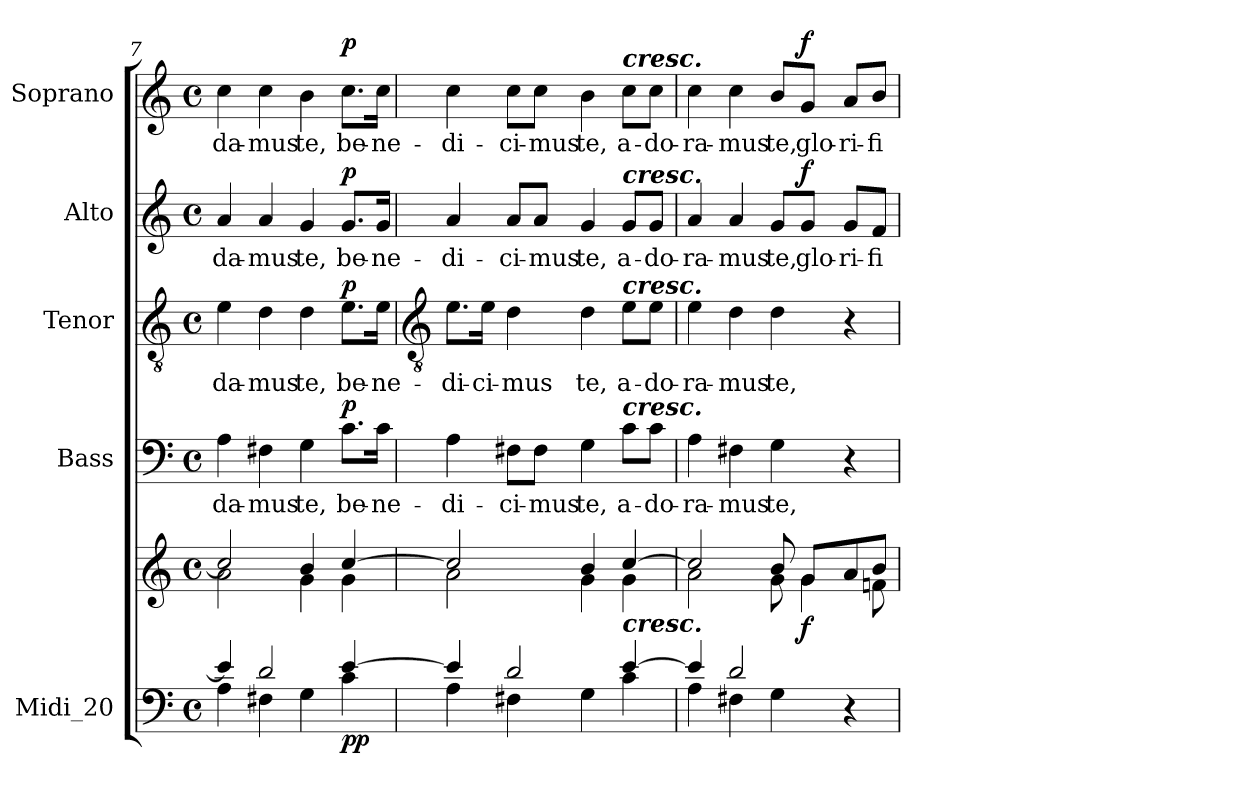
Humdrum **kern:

**kern	**kern	**dynam	**kern	**text	**dynam	**kern	**text	**dynam	**kern	**text	**dynam	**kern	**text	**dynam
*part5	*part5	*part5	*part4	*part4	*part4	*part3	*part3	*part3	*part2	*part2	*part2	*part1	*part1	*part1
*staff6	*staff5	*staff5/6	*staff4	*staff4	*staff4	*staff3	*staff3	*staff3	*staff2	*staff2	*staff2	*staff1	*staff1	*staff1
*I"Midi_20	*	*	*I"Bass	*	*	*I"Tenor	*	*	*I"Alto	*	*	*I"Soprano	*	*
*	*	*	*I'B	*	*	*I'T	*	*	*I'A	*	*	*I'S	*	*
*clefF4	*clefG2	*	*clefF4	*	*	*clefGv2	*	*	*clefG2	*	*	*clefG2	*	*
*k[]	*k[]	*	*k[]	*	*	*k[]	*	*	*k[]	*	*	*k[]	*	*
*C:	*C:	*	*C:	*	*	*C:	*	*	*C:	*	*	*C:	*	*
*M4/4	*M4/4	*	*M4/4	*	*	*M4/4	*	*	*M4/4	*	*	*M4/4	*	*
*met(c)	*met(c)	*	*met(c)	*	*	*met(c)	*	*	*met(c)	*	*	*met(c)	*	*
=7	=7	=7	=7	=7	=7	=7	=7	=7	=7	=7	=7	=7	=7	=7
*^	*^	*	*	*	*	*	*	*	*	*	*	*	*	*
!	!	!	!	!	!	!LO:LY:b	!	!	!LO:LY:b	!	!	!LO:LY:b	!	!	!LO:LY:b	!
4e/]	4A\	2cc/]	2a\	.	4A	-da-	.	4e	-da-	.	4a	-da-	.	4cc	-da-	.
!	!	!	!	!	!	!LO:LY:b	!	!	!LO:LY:b	!	!	!LO:LY:b	!	!	!LO:LY:b	!
2d/	4F#X\	.	.	.	4F#X	-mus	.	4d	-mus	.	4a	-mus	.	4cc	-mus	.
!	!	!	!	!	!	!LO:LY:b	!	!	!LO:LY:b	!	!	!LO:LY:b	!	!	!LO:LY:b	!
.	4G\	4b/	4g\	.	4G	te,	.	4d	te,	.	4g	te,	.	4b	te,	.
!	!	!	!	!LO:DY:b=2	!	!LO:LY:b	!	!	!LO:LY:b	!	!	!LO:LY:b	!	!	!LO:LY:b	!
!	!	!	!	!LO:DY:n=1:b	!	!	!LO:DY:b	!	!	!LO:DY:b	!	!	!LO:DY:b	!	!	!LO:DY:b
[4e/	4c\	[4cc/	4g\	p p	8.c\L	be-	p	8.e\L	be-	p	8.g/L	be-	p	8.cc\L	be-	p
!	!	!	!	!	!	!LO:LY:b	!	!	!LO:LY:b	!	!	!LO:LY:b	!	!	!LO:LY:b	!
.	.	.	.	.	16c\Jk	-ne-	.	16e\Jk	-ne-	.	16g/Jk	-ne-	.	16cc\Jk	-ne-	.
!!LO:LB:g=z
=8	=8	=8	=8	=8	=8	=8	=8	=8	=8	=8	=8	=8	=8	=8	=8	=8
*	*	*	*	*	*	*	*	*clefGv2	*	*	*	*	*	*	*	*
!	!	!	!	!	!	!LO:LY:b	!	!	!LO:LY:b	!	!	!LO:LY:b	!	!	!LO:LY:b	!
4e/]	4A\	2cc/]	2a\	.	4A	-di-	.	8.e\L	-di-	.	4a	-di-	.	4cc	-di-	.
!	!	!	!	!	!	!	!	!	!LO:LY:b	!	!	!	!	!	!	!
.	.	.	.	.	.	.	.	16e\Jk	-ci-	.	.	.	.	.	.	.
!	!	!	!	!	!	!LO:LY:b	!	!	!LO:LY:b	!	!	!LO:LY:b	!	!	!LO:LY:b	!
2d/	4F#X\	.	.	.	8F#X\L	-ci-	.	4d	-mus	.	8a/L	-ci-	.	8cc\L	-ci-	.
!	!	!	!	!	!	!LO:LY:b	!	!	!	!	!	!LO:LY:b	!	!	!LO:LY:b	!
.	.	.	.	.	8F#\J	-mus	.	.	.	.	8a/J	-mus	.	8cc\J	-mus	.
!	!	!	!	!	!	!LO:LY:b	!	!	!LO:LY:b	!	!	!LO:LY:b	!	!	!LO:LY:b	!
.	4G\	4b/	4g\	.	4G	te,	.	4d	te,	.	4g	te,	.	4b	te,	.
!	!	!	!	!	!	!	!	!	!	!	!	!	!	!LO:TX:a:Bi:t=cresc.	!	!
!	!	!	!	!	!	!	!	!	!	!	!LO:TX:a:Bi:t=cresc.	!	!	!	!	!
!	!	!	!	!	!	!	!	!LO:TX:a:Bi:t=cresc.	!	!	!	!	!	!	!	!
!	!	!	!	!	!LO:TX:a:Bi:t=cresc.	!	!	!	!	!	!	!	!	!	!	!
!LO:TX:a:Bi:t=cresc.	!	!	!	!	!	!	!	!	!	!	!	!	!	!	!	!
!	!	!	!	!	!	!LO:LY:b	!	!	!LO:LY:b	!	!	!LO:LY:b	!	!	!LO:LY:b	!
[4e/	4c\	[4cc/	4g\	.	8c\L	a-	.	8e\L	a-	.	8g/L	a-	.	8cc\L	a-	.
!	!	!	!	!	!	!LO:LY:b	!	!	!LO:LY:b	!	!	!LO:LY:b	!	!	!LO:LY:b	!
.	.	.	.	.	8c\J	-do-	.	8e\J	-do-	.	8g/J	-do-	.	8cc\J	-do-	.
=9	=9	=9	=9	=9	=9	=9	=9	=9	=9	=9	=9	=9	=9	=9	=9	=9
!	!	!	!	!	!	!LO:LY:b	!	!	!LO:LY:b	!	!	!LO:LY:b	!	!	!LO:LY:b	!
4e/]	4A\	2cc/]	2a\	.	4A	-ra-	.	4e	-ra-	.	4a	-ra-	.	4cc	-ra-	.
!	!	!	!	!	!	!LO:LY:b	!	!	!LO:LY:b	!	!	!LO:LY:b	!	!	!LO:LY:b	!
2d/	4F#X\	.	.	.	4F#X	-mus	.	4d	-mus	.	4a	-mus	.	4cc	-mus	.
!	!	!	!	!	!	!LO:LY:b	!	!	!LO:LY:b	!	!	!LO:LY:b	!	!	!LO:LY:b	!
.	4G\	8b/	8g\	.	4G	te,	.	4d	te,	.	8g/L	te,	.	8b/L	te,	.
!	!	!	!	!LO:DY:b	!	!	!	!	!	!	!	!LO:LY:b	!LO:DY:b	!	!LO:LY:b	!LO:DY:b
.	.	8g/L	4g\	f	.	.	.	.	.	.	8g/J	glo-	f	8g/J	glo-	f
!	!	!	!	!	!	!	!	!	!	!	!	!LO:LY:b	!	!	!LO:LY:b	!
4ryy	4r	8a/	.	.	4r	.	.	4r	.	.	8g/L	-ri-	.	8a/L	-ri-	.
!	!	!	!	!	!	!	!	!	!	!	!	!LO:LY:b	!	!	!LO:LY:b	!
.	.	8b/J	8fn\	.	.	.	.	.	.	.	8f/J	-fi-	.	8b/J	-fi-	.
*v	*v	*	*	*	*	*	*	*	*	*	*	*	*	*	*	*
*	*v	*v	*	*	*	*	*	*	*	*	*	*	*	*	*
=	=	=	=	=	=	=	=	=	=	=	=	=	=	=
*-	*-	*-	*-	*-	*-	*-	*-	*-	*-	*-	*-	*-	*-	*-
